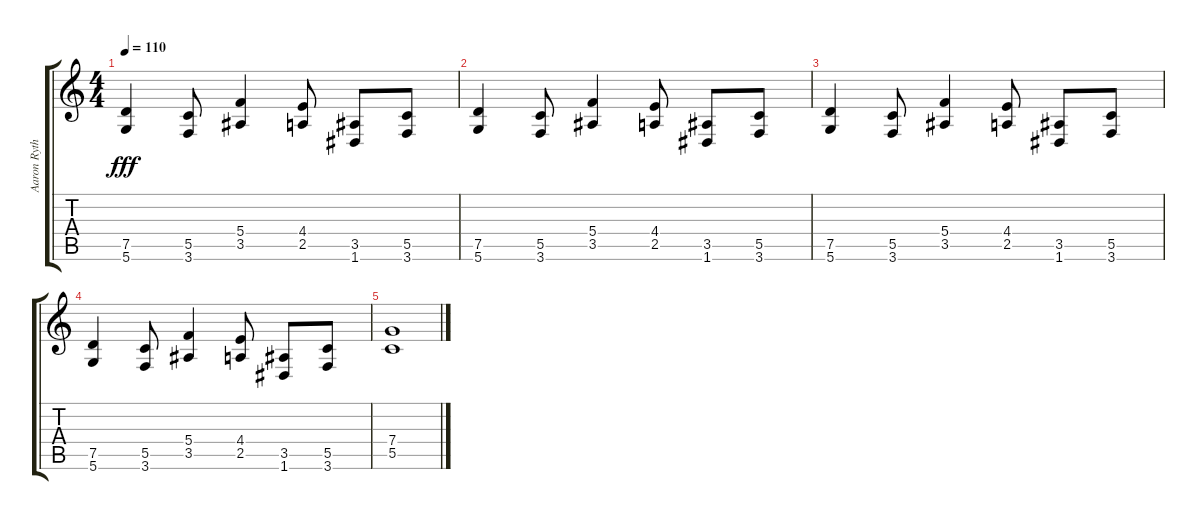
\track ("Aaron Rythm" "Aaron Ryth") {instrument overdrivenguitar}
\staff {score tabs}
\tuning (D4 A3 F3 C3 G2 D2) {hide}
\ts (4 4)
\tempo 110
\clef g2
\ks c
(7.5 5.6).4{dy fff} (5.5 3.6).8 (5.4 3.5).4 (4.4 2.5).8 (3.5 1.6).8 (5.5 3.6).8 |
(7.5 5.6).4 (5.5 3.6).8 (5.4 3.5).4 (4.4 2.5).8 (3.5 1.6).8 (5.5 3.6).8 |
(7.5 5.6).4 (5.5 3.6).8 (5.4 3.5).4 (4.4 2.5).8 (3.5 1.6).8 (5.5 3.6).8 |
(7.5 5.6).4 (5.5 3.6).8 (5.4 3.5).4 (4.4 2.5).8 (3.5 1.6).8 (5.5 3.6).8 |
(7.4 5.5).1
